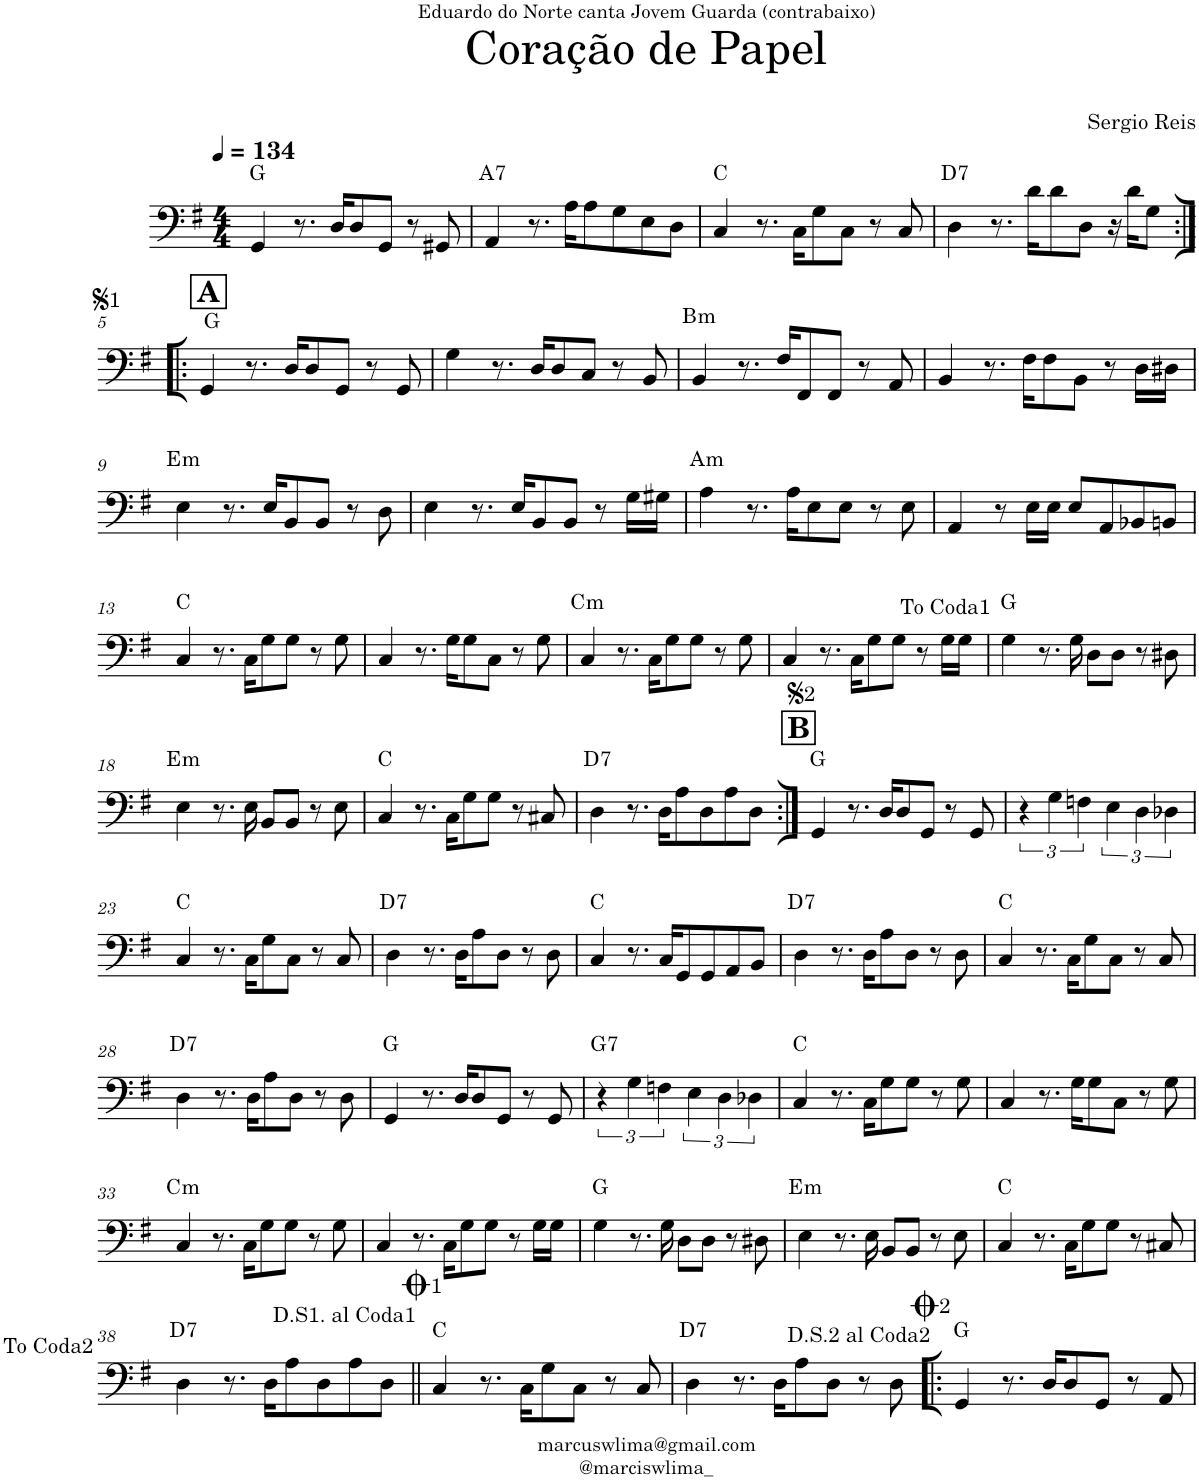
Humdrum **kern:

**kern	**harte
*part1	*part1
*staff1	*
*I"Electric Bass	*
*I'El. B.	*
*clefF4	*
*Trd7c12	*
*k[f#]	*
*M4/4	*
*MM134	*
=1	=1
4GG/	G:maj
8.r	.
16D/KL	.
8D/	.
8GG/J	.
8r	.
8GG#X/	.
=2	=2
!	!LO:H:kt=7
4AA/	A:7
8.r	.
16A\KL	.
8A\	.
8G\	.
8E\	.
8D\J	.
=3	=3
4C/	C:maj
8.r	.
16C\KL	.
8G\	.
8C\J	.
8r	.
8C/	.
=4	=4
!	!LO:H:kt=7
4D\	D:7
8.r	.
16d\KL	.
8d\	.
8D\J	.
16r	.
16d\KL	.
8G\J	.
!!LO:LB:g=z
!!LO:REH:place=s1:a:B:cj:fs=14:t=A
=5:|!|:	=5:|!|:
4GG/	G:maj
8.r	.
16D/KL	.
8D/	.
8GG/J	.
8r	.
8GG/	.
=6	=6
4G\	.
8.r	.
16D/KL	.
8D/	.
8C/J	.
8r	.
8BB/	.
=7	=7
!	!LO:H:kt=m
4BB/	B:min
8.r	.
16F#/KL	.
8FF#/	.
8FF#/J	.
8r	.
8AA/	.
=8	=8
4BB/	.
8.r	.
16F#\KL	.
8F#\	.
8BB\J	.
8r	.
16D\LL	.
16D#X\JJ	.
!!LO:LB:g=z
=9	=9
!	!LO:H:kt=m
4E\	E:min
8.r	.
16E/KL	.
8BB/	.
8BB/J	.
8r	.
8D\	.
=10	=10
4E\	.
8.r	.
16E/KL	.
8BB/	.
8BB/J	.
8r	.
16G\LL	.
16G#X\JJ	.
=11	=11
!	!LO:H:kt=m
4A\	A:min
8.r	.
16A\KL	.
8E\	.
8E\J	.
8r	.
8E\	.
=12	=12
4AA/	.
8r	.
16E\LL	.
16E\JJ	.
8E/L	.
8AA/	.
8BB-X/	.
8BBn/J	.
!!LO:LB:g=z
=13	=13
4C/	C:maj
8.r	.
16C\KL	.
8G\	.
8G\J	.
8r	.
8G\	.
=14	=14
4C/	.
8.r	.
16G\KL	.
8G\	.
8C\J	.
8r	.
8G\	.
=15	=15
!	!LO:H:kt=m
4C/	C:min
8.r	.
16C\KL	.
8G\	.
8G\J	.
8r	.
8G\	.
=16	=16
4C/	.
8.r	.
16C\KL	.
8G\	.
8G\J	.
8r	.
16G\LL	.
16G\JJ	.
=17	=17
4G\	G:maj
8.r	.
16G\	.
8D\L	.
8D\J	.
8r	.
8D#X\	.
!LO:TX:a:t=To Coda1	!
!!LO:LB:g=z
=18	=18
!	!LO:H:kt=m
4E\	E:min
8.r	.
16E\	.
8BB/L	.
8BB/J	.
8r	.
8E\	.
=19	=19
4C/	C:maj
8.r	.
16C\KL	.
8G\	.
8G\J	.
8r	.
8C#X/	.
=20	=20
!	!LO:H:kt=7
4D\	D:7
8.r	.
16D\KL	.
8A\	.
8D\	.
8A\	.
8D\J	.
!!LO:REH:place=s1:a:B:cj:fs=14:t=B
=21:|!	=21:|!
4GG/	G:maj
8.r	.
16D/KL	.
8D/	.
8GG/J	.
8r	.
8GG/	.
=22	=22
6r	.
6G\	.
6Fn\	.
6E\	.
6D\	.
6D-X\	.
!!LO:LB:g=z
=23	=23
4C/	C:maj
8.r	.
16C\KL	.
8G\	.
8C\J	.
8r	.
8C/	.
=24	=24
!	!LO:H:kt=7
4D\	D:7
8.r	.
16D\KL	.
8A\	.
8D\J	.
8r	.
8D\	.
=25	=25
4C/	C:maj
8.r	.
16C/KL	.
8GG/	.
8GG/	.
8AA/	.
8BB/J	.
=26	=26
!	!LO:H:kt=7
4D\	D:7
8.r	.
16D\KL	.
8A\	.
8D\J	.
8r	.
8D\	.
=27	=27
4C/	C:maj
8.r	.
16C\KL	.
8G\	.
8C\J	.
8r	.
8C/	.
!!LO:LB:g=z
=28	=28
!	!LO:H:kt=7
4D\	D:7
8.r	.
16D\KL	.
8A\	.
8D\J	.
8r	.
8D\	.
=29	=29
4GG/	G:maj
8.r	.
16D/KL	.
8D/	.
8GG/J	.
8r	.
8GG/	.
=30	=30
!	!LO:H:kt=7
6r	G:7
6G\	.
6Fn\	.
6E\	.
6D\	.
6D-X\	.
=31	=31
4C/	C:maj
8.r	.
16C\KL	.
8G\	.
8G\J	.
8r	.
8G\	.
=32	=32
4C/	.
8.r	.
16G\KL	.
8G\	.
8C\J	.
8r	.
8G\	.
!!LO:LB:g=z
=33	=33
!	!LO:H:kt=m
4C/	C:min
8.r	.
16C\KL	.
8G\	.
8G\J	.
8r	.
8G\	.
=34	=34
4C/	.
8.r	.
16C\KL	.
8G\	.
8G\J	.
8r	.
16G\LL	.
16G\JJ	.
=35	=35
4G\	G:maj
8.r	.
16G\	.
8D\L	.
8D\J	.
8r	.
8D#X\	.
=36	=36
!	!LO:H:kt=m
4E\	E:min
8.r	.
16E\	.
8BB/L	.
8BB/J	.
8r	.
8E\	.
=37	=37
4C/	C:maj
8.r	.
16C\KL	.
8G\	.
8G\J	.
8r	.
8C#X/	.
!!LO:LB:g=z
=38	=38
!	!LO:H:kt=7
4D\	D:7
8.r	.
16D\KL	.
8A\	.
8D\	.
8A\	.
8D\J	.
!LO:TX:a:t=D.S1. al Coda1	!
!LO:TX:a:t=To Coda2	!
=39||	=39||
4C/	C:maj
8.r	.
16C\KL	.
8G\	.
8C\J	.
8r	.
8C/	.
=40	=40
4D\	D:7
8.r	.
16D\KL	.
8A\	.
8D\J	.
8r	.
8D\	.
!LO:TX:a:t=D.S.2 al Coda2	!LO:H:kt=7
=41!|:	=41!|:
4GG/	G:maj
8.r	.
16D/KL	.
8D/	.
8GG/J	.
8r	.
8AA/	.
=	=
*-	*-
